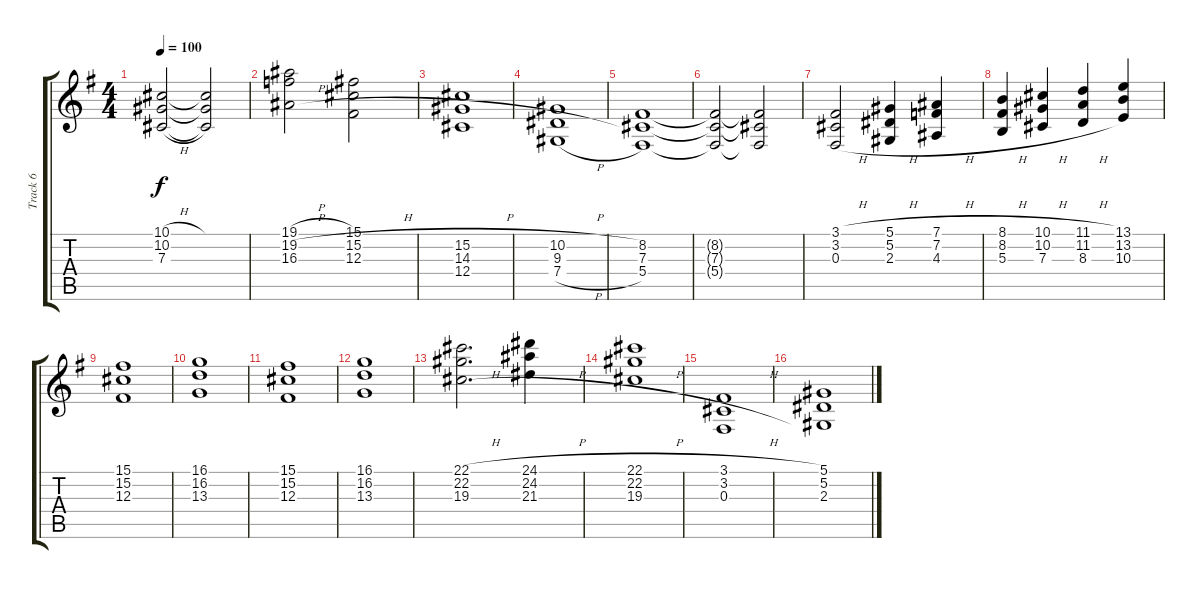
\track ("Track 6" "Track 6") {instrument stringensemble1}
\staff {score tabs}
\tuning (Eb4 Bb3 Gb3 Db3 Ab2 Eb2) {hide}
\ts (4 4)
\tempo 100
\clef g2
\ks g
(10.1{h} 10.2{h} 7.3{h}).2{dy f} (10.1{t} 10.2{t} 7.3{t}).2 |
(19.1{h} 19.2{h} 16.3{h}).2 (15.1 15.2{h} 12.3{h}).2 |
(15.2{h} 14.3{h} 12.4).1 |
(10.2{h} 9.3{h} 7.4{h}).1 |
(8.2 7.3 5.4).1{volume 10} |
(8.2{t} 7.3{t} 5.4{t}).2 (8.2{t} 7.3{t} 5.4{t}).2{volume 12} |
(3.1{h} 3.2{h} 0.3{h}).2 (5.1{h} 5.2{h} 2.3{h}).4 (7.1{h} 7.2{h} 4.3{h}).4 |
(8.1{h} 8.2{h} 5.3{h}).4 (10.1{h} 10.2{h} 7.3{h}).4 (11.1{h} 11.2{h} 8.3{h}).4 (13.1 13.2 10.3).4 |
(15.1 15.2 12.3).1 |
(16.1 16.2 13.3).1 |
(15.1 15.2 12.3).1 |
(16.1 16.2 13.3).1 |
(22.1{h} 22.2{h} 19.3{h}).2{d} (24.1{h} 24.2{h} 21.3{h}).4 |
(22.1{h} 22.2{h} 19.3{h}).1 |
(3.1{h} 3.2{h} 0.3{h}).1 |
(5.1{h} 5.2{h} 2.3{h}).1
